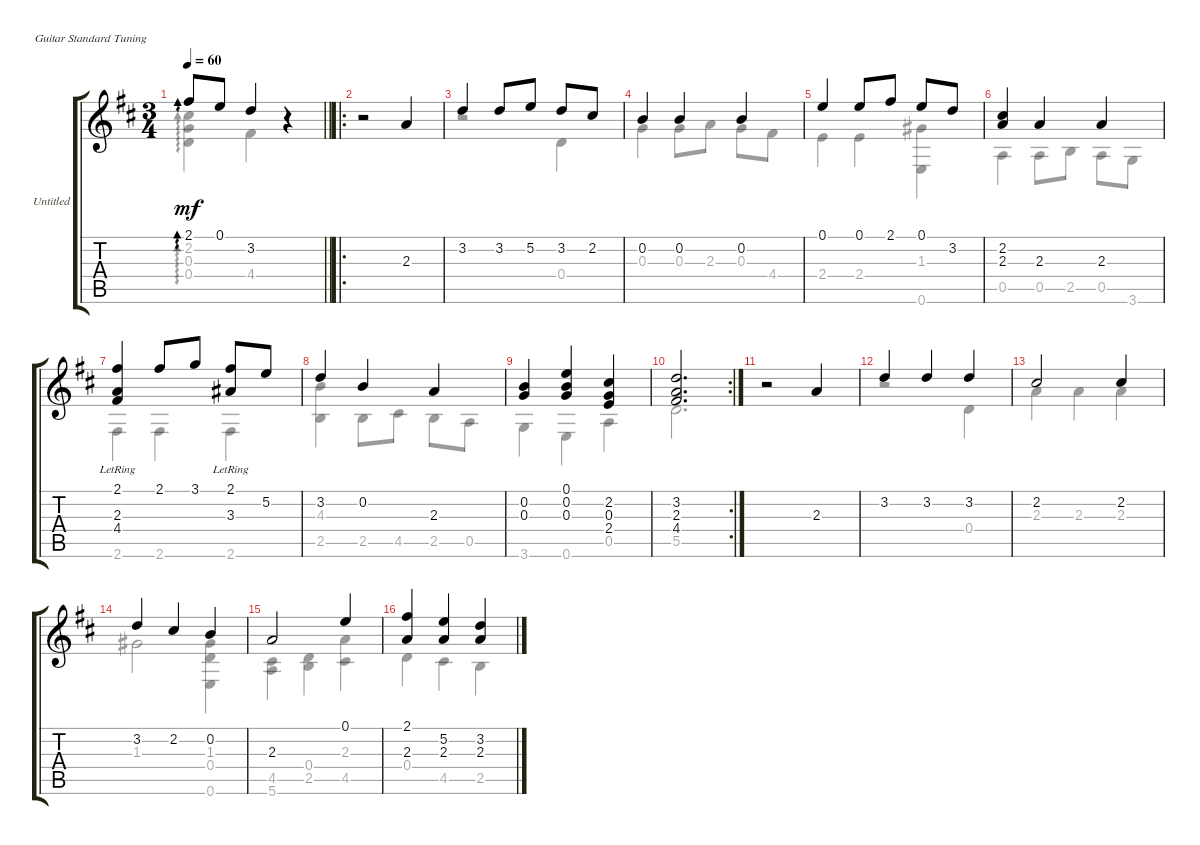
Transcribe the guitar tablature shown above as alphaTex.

\bracketExtendMode groupsimilarinstruments
\firstSystemTrackNameOrientation horizontal
\otherSystemsTrackNameOrientation horizontal
\track ("Untitled" "Untitled") {instrument acousticguitarnylon}
\staff {score tabs}
\tuning (E4 B3 G3 D3 A2 E2)
\voice
\ts (3 4)
\tempo 60
\clef g2
\barLineRight lightlight
\ks d
2.1.8{ad 0 dy mf} 0.1.8 3.2.4 r.4 |
\ro
\section ("" "")
r.2 2.3.4 |
3.2.4 3.2.8 5.2.8 3.2.8 2.2.8 |
0.2.4 0.2.4 0.2.4 |
0.1.4 0.1.8 2.1.8 0.1.8 3.2.8 |
(2.2 2.3).4 2.3.4 2.3.4 |
(2.1{lr} 2.3{lr} 4.4{lr}).4 2.1.8 3.1.8 (2.1{lr} 3.3{lr}).8 5.2.8 |
3.2.4 0.2.4 2.3.4 |
(0.2 0.3).4 (0.1 0.2 0.3).4 (2.2 0.3 2.4).4 |
\rc 2
(3.2 2.3 4.4).2{d} |
\section ("" "")
r.2 2.3.4 |
3.2.4 3.2.4 3.2.4 |
2.2.2 2.2.4 |
3.2.4 2.2.4 0.2.4 |
2.3.2 0.1.4 |
(2.1 2.3).4 (5.2 2.3).4 (3.2 2.3).4
\voice
\clef g2
\ottava regular
\simile none
\barLineRight lightlight
\ks d
(2.2 0.3 0.4).4{ad 0 dy mf} 4.4.4 r.4 |
|
r.2 0.4.4 |
0.3.4 0.3.8 2.3.8 0.3.8 4.4.8 |
2.4.4 2.4.4 (1.3 0.6).4 |
0.5.4 0.5.8 2.5.8 0.5.8 3.6.8 |
2.6.4 2.6.4 2.6.4 |
(4.3 2.5).4 2.5.8 4.5.8 2.5.8 0.5.8 |
3.6.4 0.6.4 0.5.4 |
5.5.2{d} |
|
r.2 0.4.4 |
2.3.4 2.3.4 2.3.4 |
1.3.2 (1.3 0.4 0.6).4 |
(4.5 5.6).4 (0.4 2.5).4 (2.3 4.5).4 |
0.4.4 4.5.4 2.5.4
